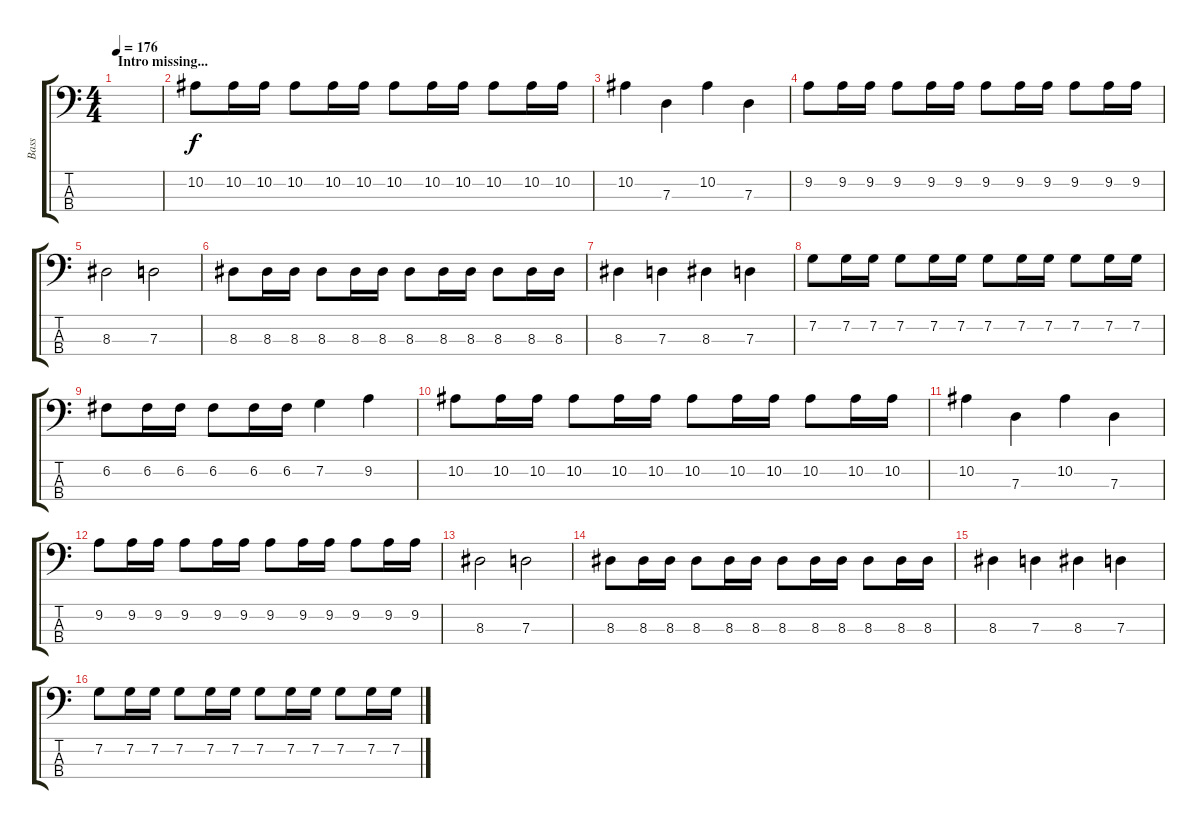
\track ("Bass" "Bass") {instrument electricbasspick}
\staff {score tabs}
\tuning (F2 C2 G1 D1) {hide}
\ts (4 4)
\section ("" "Intro missing...")
\tempo 176
\clef f4
\ks c
|
10.2.8 10.2.16 10.2.16 10.2.8 10.2.16 10.2.16 10.2.8 10.2.16 10.2.16 10.2.8 10.2.16 10.2.16 |
10.2.4 7.3.4 10.2.4 7.3.4 |
9.2.8 9.2.16 9.2.16 9.2.8 9.2.16 9.2.16 9.2.8 9.2.16 9.2.16 9.2.8 9.2.16 9.2.16 |
8.3.2 7.3.2 |
8.3.8 8.3.16 8.3.16 8.3.8 8.3.16 8.3.16 8.3.8 8.3.16 8.3.16 8.3.8 8.3.16 8.3.16 |
8.3.4 7.3.4 8.3.4 7.3.4 |
7.2.8 7.2.16 7.2.16 7.2.8 7.2.16 7.2.16 7.2.8 7.2.16 7.2.16 7.2.8 7.2.16 7.2.16 |
6.2.8 6.2.16 6.2.16 6.2.8 6.2.16 6.2.16 7.2.4 9.2.4 |
10.2.8 10.2.16 10.2.16 10.2.8 10.2.16 10.2.16 10.2.8 10.2.16 10.2.16 10.2.8 10.2.16 10.2.16 |
10.2.4 7.3.4 10.2.4 7.3.4 |
9.2.8 9.2.16 9.2.16 9.2.8 9.2.16 9.2.16 9.2.8 9.2.16 9.2.16 9.2.8 9.2.16 9.2.16 |
8.3.2 7.3.2 |
8.3.8 8.3.16 8.3.16 8.3.8 8.3.16 8.3.16 8.3.8 8.3.16 8.3.16 8.3.8 8.3.16 8.3.16 |
8.3.4 7.3.4 8.3.4 7.3.4 |
7.2.8 7.2.16 7.2.16 7.2.8 7.2.16 7.2.16 7.2.8 7.2.16 7.2.16 7.2.8 7.2.16 7.2.16
